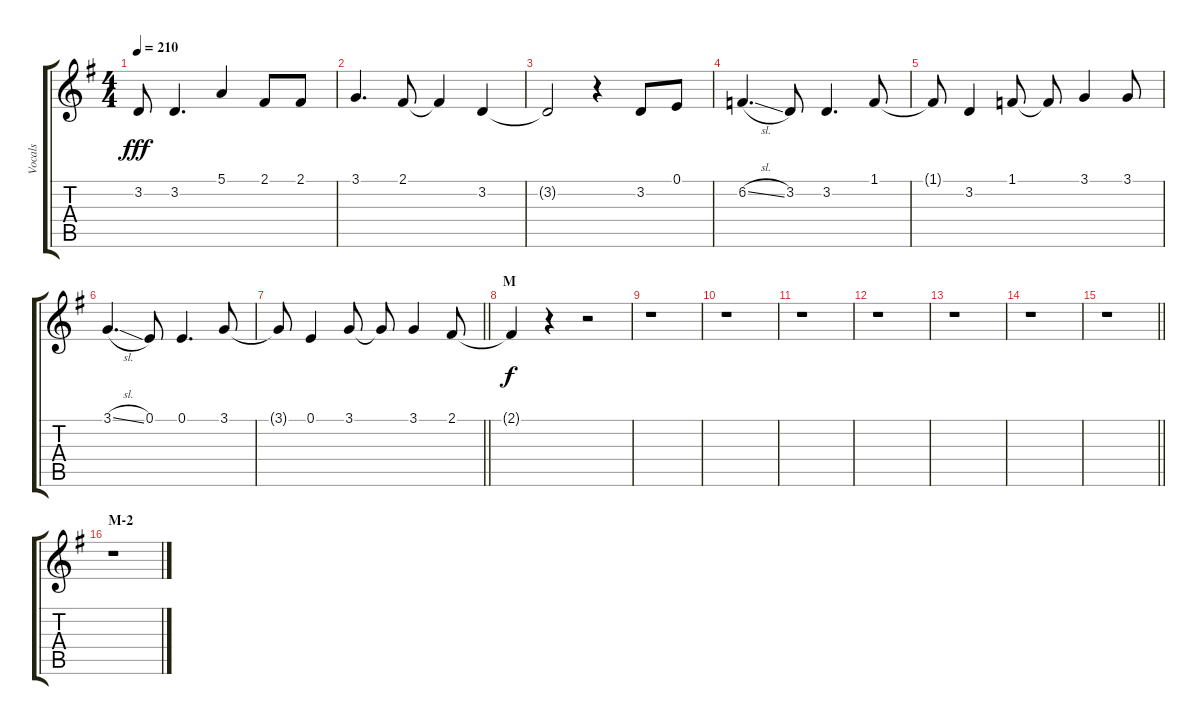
\track ("Vocals" "Vocals") {instrument voiceoohs}
\staff {score tabs}
\tuning (E4 B3 G3 D3 A2 E2) {hide}
\ts (4 4)
\tempo 210
\clef g2
\ks g
3.2.8{dy fff} 3.2.4{d} 5.1.4 2.1.8 2.1.8 |
3.1.4{d} 2.1.8 2.1{t}.4 3.2.4 |
3.2{t}.2 r.4 3.2.8 0.1.8 |
6.2{sl}.4{d} 3.2.8 3.2.4{d} 1.1.8 |
1.1{t}.8 3.2.4 1.1.8 1.1{t}.8 3.1.4 3.1.8 |
3.1{sl}.4{d} 0.1.8 0.1.4{d} 3.1.8 |
\barLineRight lightlight
3.1{t}.8 0.1.4 3.1.8 3.1{t}.8 3.1.4 2.1.8 |
\section ("" "M")
2.1{t}.4{dy f} r.4 r.2 |
r.1 |
r.1 |
r.1 |
r.1 |
r.1 |
r.1 |
\barLineRight lightlight
r.1 |
\section ("" "M-2")
r.1
